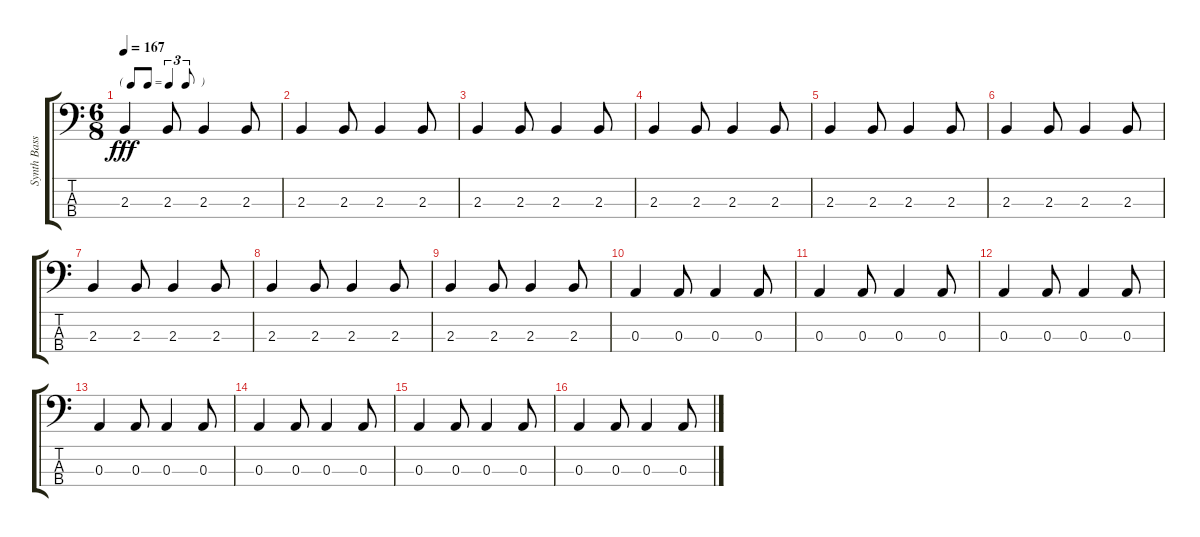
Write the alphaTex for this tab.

\track ("Synth Bass 2 RC" "Synth Bass") {instrument synthbass2}
\staff {score tabs}
\tuning (G2 D2 A1 E1) {hide}
\ts (6 8)
\tf triplet8th
\tempo 167
\clef f4
\ks c
2.3.4{dy fff} 2.3.8 2.3.4 2.3.8 |
2.3.4 2.3.8 2.3.4 2.3.8 |
2.3.4 2.3.8 2.3.4 2.3.8 |
2.3.4 2.3.8 2.3.4 2.3.8 |
2.3.4 2.3.8 2.3.4 2.3.8 |
2.3.4 2.3.8 2.3.4 2.3.8 |
2.3.4 2.3.8 2.3.4 2.3.8 |
2.3.4 2.3.8 2.3.4 2.3.8 |
2.3.4 2.3.8 2.3.4 2.3.8 |
0.3.4 0.3.8 0.3.4 0.3.8 |
0.3.4 0.3.8 0.3.4 0.3.8 |
0.3.4 0.3.8 0.3.4 0.3.8 |
0.3.4 0.3.8 0.3.4 0.3.8 |
0.3.4 0.3.8 0.3.4 0.3.8 |
0.3.4 0.3.8 0.3.4 0.3.8 |
0.3.4 0.3.8 0.3.4 0.3.8
